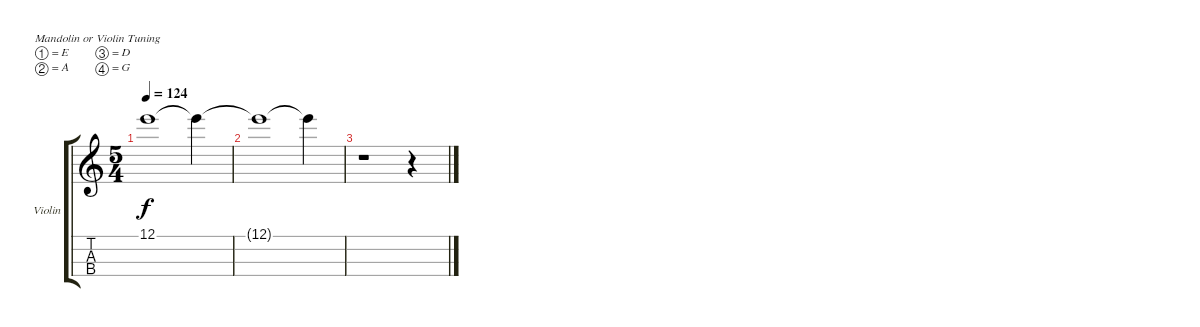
\bracketExtendMode groupsimilarinstruments
\firstSystemTrackNameOrientation horizontal
\otherSystemsTrackNameOrientation horizontal
\track ("Violin" "Violin") {instrument violin}
\staff {score tabs}
\tuning (E5 A4 D4 G3)
\ts (5 4)
\tempo 124
\clef g2
\ks aminor
12.1.1{dy f} 12.1{t}.4 |
12.1{t}.1 12.1{t}.4 |
r.1 r.4
